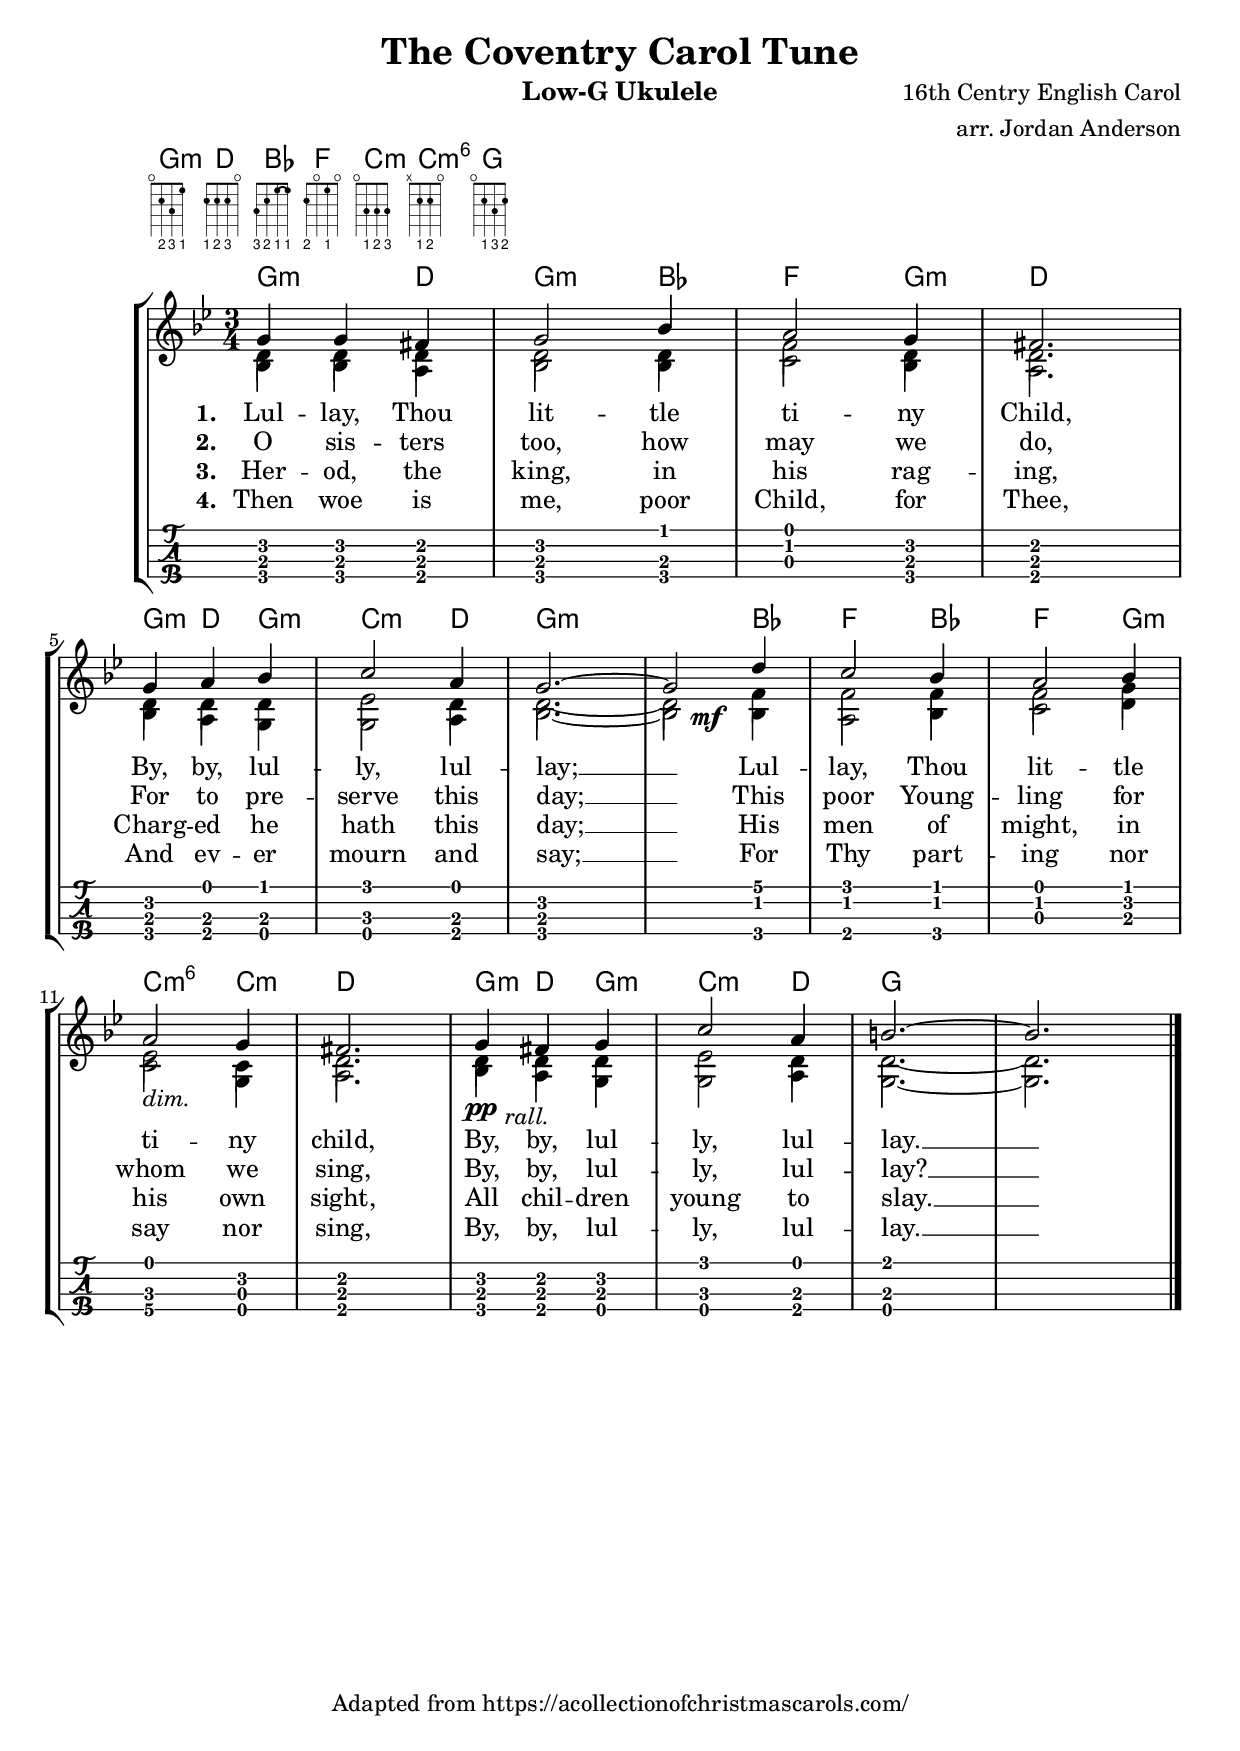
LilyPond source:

\version "2.20.0"
\version "2.20.0"
\language "english"
\include "../../lib/barre.ily"
\include "predefined-ukulele-fretboards.ly"

\header {
    title = "The Coventry Carol Tune"
    composer = "16th Centry English Carol"
    arranger = "arr. Jordan Anderson"
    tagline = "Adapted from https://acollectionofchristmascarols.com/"
  }

low-g-ukulele-tuning = \stringTuning <g c' e' a'>

\storePredefinedDiagram #default-fret-table
                        \chordmode { c:m6 }
                        #ukulele-tuning
                        #"x;2-1;2-2;o;"

% Chords

TopChords = \chordmode {
  g:m d bf f c:m c:m6 g
}

StaffChords = \chordmode {
  g2:m d4 g2:m bf4 f2 g4:m d2.
  g4:m d g:m c2:m d4 g2.:m s2
  bf4 f2 bf4 f2 g4:m c2:m6 c4:m d2.
  g4:m d g:m c2:m d4 g2. s2
}

% Main music
sopMusic = \relative {
  g'4 g fs |
  g2 bf4 |
  a2 g4 |
  fs2. | \break

  g4 a bf |
  c2 a4 |
  g2.~ |
  <<g2 {s4 s}>> d'4 |
  c2 bf4 |
  a2 bf4 | \break

  a2 g4 |
  fs2. |
  <<g4 {s8 s}>> fs4 g |
  c2 a4 |
  b2.~ |
  b2. \bar "|."
}

altoMusic = \relative {
  d'4 d d |
  d2 d4 |
  f2 d4 |
  d2. |

  d4 d d |
  ef2 d4 |
  d2.~ |
  d2 f4 |
  f2 f4 |
  f2 g4 |

  ef2 c4 |
  d2. |
  d4 d d |
  ef2 d4 |
  d2.~ |
  d2. \bar "|."
}

tenorMusic = \relative {
  bf4 bf a |
  bf2 bf4 |
  c2 bf4 |
  a2. |

  bf4 a g |
  g2 a4 |
  bf2.~ |
  <<bf2 {s4 s_\mf}>> bf4 |
  a2 bf4 |
  c2 d4 |

  c2\4_\markup\italic"dim." g4 |
  a2. |
  <<bf4 {s8_\pp s_\markup\italic"rall."}>> a4 g |
  g2 a4 |
  g2.~ |
  g2. \bar "|."
}

bassMusic = \relative {
  g4 g d |
  g2 g4 |
  f2 g4 |
  d2. |

  g4 fs g |
  c,2 d4 |
  g2.~ |
  g2 bf,4 |
  f'2 d4 |
  f2 bf,4 |

  c2 ef4 |
  d2. |
  g4 d ef |
  c2 d4 |
  g,2.~ |
  g2. \bar "|."
}

verseOne = \lyricmode {
  \set stanza = #"1. "
  Lul -- lay, Thou lit -- tle ti -- ny Child,
  By, by, lul -- ly, lul -- lay; __
  Lul -- lay, Thou lit -- tle ti -- ny child,
  By, by, lul -- ly, lul -- lay. __
}
verseTwo = \lyricmode {
  \set stanza = #"2. "
  O sis -- ters too, how may we do,
  For to pre -- serve this day; __
  This poor Young -- ling for whom we sing,
  By, by, lul -- ly, lul -- lay? __
}
verseThree = \lyricmode {
  \set stanza = #"3. "
  Her -- od, the king, in his rag -- ing,
  Charg -- ed he hath this day; __
  His men of might, in his own sight,
  All chil -- dren young to slay. __
}
verseFour = \lyricmode {
  \set stanza = #"4. "
  Then woe is me, poor Child, for Thee,
  And ev -- er mourn and say; __
  For Thy part -- ing nor say nor sing,
  By, by, lul -- ly, lul -- lay. __
}

\header {
      instrument = "Low-G Ukulele"
}

\score {
  <<
    \new ChordNames {
      \TopChords
    }
    \new FretBoards {
      \set Staff.stringTunings = #ukulele-tuning
      \TopChords
    }
  >>
}

\score {
  \layout { \omit Voice.StringNumber }
  \midi {\tempo 4 = 115}
  <<
    \new ChordNames \StaffChords
    \new StaffGroup <<
      \new Staff <<
        \time 3/4
        \clef treble
        \key g \minor
        \set Staff.midiInstrument = "acoustic guitar (nylon)"
        \new Voice = "melodyVoice" { \voiceOne \sopMusic }
        \new Voice { \voiceTwo \altoMusic }
        \new Voice { \voiceTwo \tenorMusic }
        \new Lyrics \lyricsto "melodyVoice" \verseOne
        \new Lyrics \lyricsto "melodyVoice" \verseTwo
        \new Lyrics \lyricsto "melodyVoice" \verseThree
        \new Lyrics \lyricsto "melodyVoice" \verseFour
      >>

      \new TabStaff <<
        \set TabStaff.stringTunings = #low-g-ukulele-tuning
        \absolute <<
          \new TabVoice { \voiceOne \sopMusic }
          \new TabVoice { \voiceTwo \altoMusic }
          \new TabVoice { \voiceOne \tenorMusic }
        >>
      >>
    >>
  >>
}
